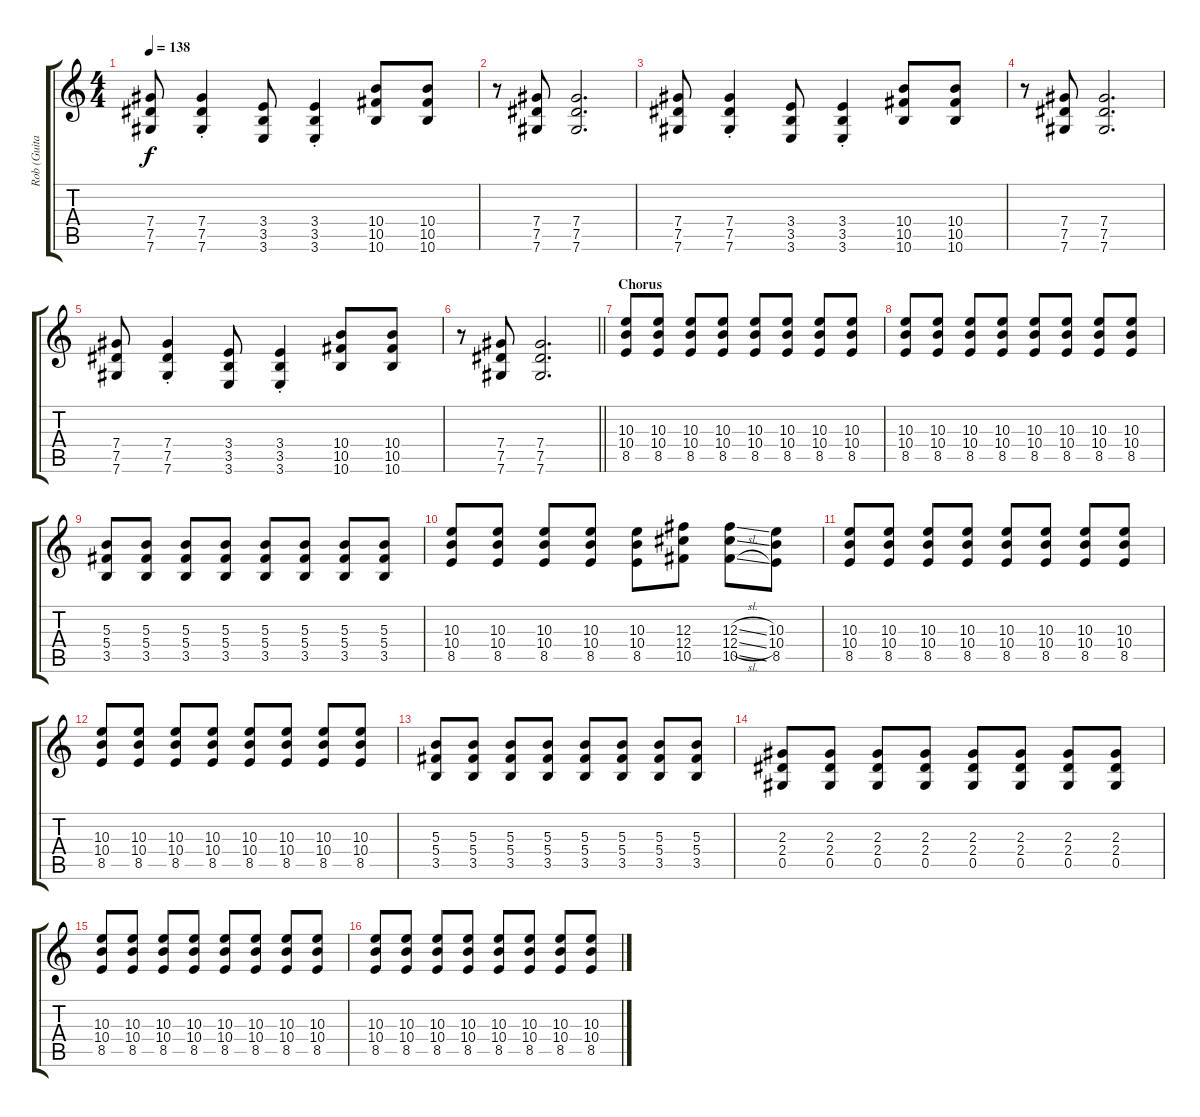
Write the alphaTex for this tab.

\track ("Rob (Guitar)" "Rob (Guita") {instrument overdrivenguitar}
\staff {score tabs}
\tuning (Eb4 Bb3 Gb3 Db3 Ab2 Db2) {hide}
\ts (4 4)
\tempo 138
\clef g2
\ks c
(7.4 7.5 7.6).8{dy f} (7.4{st} 7.5{st} 7.6{st}).4 (3.4 3.5 3.6).8 (3.4{st} 3.5{st} 3.6{st}).4 (10.4 10.5 10.6).8 (10.4 10.5 10.6).8 |
r.8 (7.4 7.5 7.6).8 (7.4 7.5 7.6).2{d} |
(7.4 7.5 7.6).8 (7.4{st} 7.5{st} 7.6{st}).4 (3.4 3.5 3.6).8 (3.4{st} 3.5{st} 3.6{st}).4 (10.4 10.5 10.6).8 (10.4 10.5 10.6).8 |
r.8 (7.4 7.5 7.6).8 (7.4 7.5 7.6).2{d} |
(7.4 7.5 7.6).8 (7.4{st} 7.5{st} 7.6{st}).4 (3.4 3.5 3.6).8 (3.4{st} 3.5{st} 3.6{st}).4 (10.4 10.5 10.6).8 (10.4 10.5 10.6).8 |
\barLineRight lightlight
r.8 (7.4 7.5 7.6).8 (7.4 7.5 7.6).2{d} |
\section ("" "Chorus")
(10.3 10.4 8.5).8{volume 13} (10.3 10.4 8.5).8 (10.3 10.4 8.5).8 (10.3 10.4 8.5).8 (10.3 10.4 8.5).8 (10.3 10.4 8.5).8 (10.3 10.4 8.5).8 (10.3 10.4 8.5).8 |
(10.3 10.4 8.5).8 (10.3 10.4 8.5).8 (10.3 10.4 8.5).8 (10.3 10.4 8.5).8 (10.3 10.4 8.5).8 (10.3 10.4 8.5).8 (10.3 10.4 8.5).8 (10.3 10.4 8.5).8 |
(5.3 5.4 3.5).8 (5.3 5.4 3.5).8 (5.3 5.4 3.5).8 (5.3 5.4 3.5).8 (5.3 5.4 3.5).8 (5.3 5.4 3.5).8 (5.3 5.4 3.5).8 (5.3 5.4 3.5).8 |
(10.3 10.4 8.5).8 (10.3 10.4 8.5).8 (10.3 10.4 8.5).8 (10.3 10.4 8.5).8 (10.3 10.4 8.5).8 (12.3 12.4 10.5).8 (12.3{sl} 12.4{sl} 10.5{sl}).8 (10.3 10.4 8.5).8 |
(10.3 10.4 8.5).8 (10.3 10.4 8.5).8 (10.3 10.4 8.5).8 (10.3 10.4 8.5).8 (10.3 10.4 8.5).8 (10.3 10.4 8.5).8 (10.3 10.4 8.5).8 (10.3 10.4 8.5).8 |
(10.3 10.4 8.5).8 (10.3 10.4 8.5).8 (10.3 10.4 8.5).8 (10.3 10.4 8.5).8 (10.3 10.4 8.5).8 (10.3 10.4 8.5).8 (10.3 10.4 8.5).8 (10.3 10.4 8.5).8 |
(5.3 5.4 3.5).8 (5.3 5.4 3.5).8 (5.3 5.4 3.5).8 (5.3 5.4 3.5).8 (5.3 5.4 3.5).8 (5.3 5.4 3.5).8 (5.3 5.4 3.5).8 (5.3 5.4 3.5).8 |
(2.3 2.4 0.5).8 (2.3 2.4 0.5).8 (2.3 2.4 0.5).8 (2.3 2.4 0.5).8 (2.3 2.4 0.5).8 (2.3 2.4 0.5).8 (2.3 2.4 0.5).8 (2.3 2.4 0.5).8 |
(10.3 10.4 8.5).8 (10.3 10.4 8.5).8 (10.3 10.4 8.5).8 (10.3 10.4 8.5).8 (10.3 10.4 8.5).8 (10.3 10.4 8.5).8 (10.3 10.4 8.5).8 (10.3 10.4 8.5).8 |
(10.3 10.4 8.5).8 (10.3 10.4 8.5).8 (10.3 10.4 8.5).8 (10.3 10.4 8.5).8 (10.3 10.4 8.5).8 (10.3 10.4 8.5).8 (10.3 10.4 8.5).8 (10.3 10.4 8.5).8
